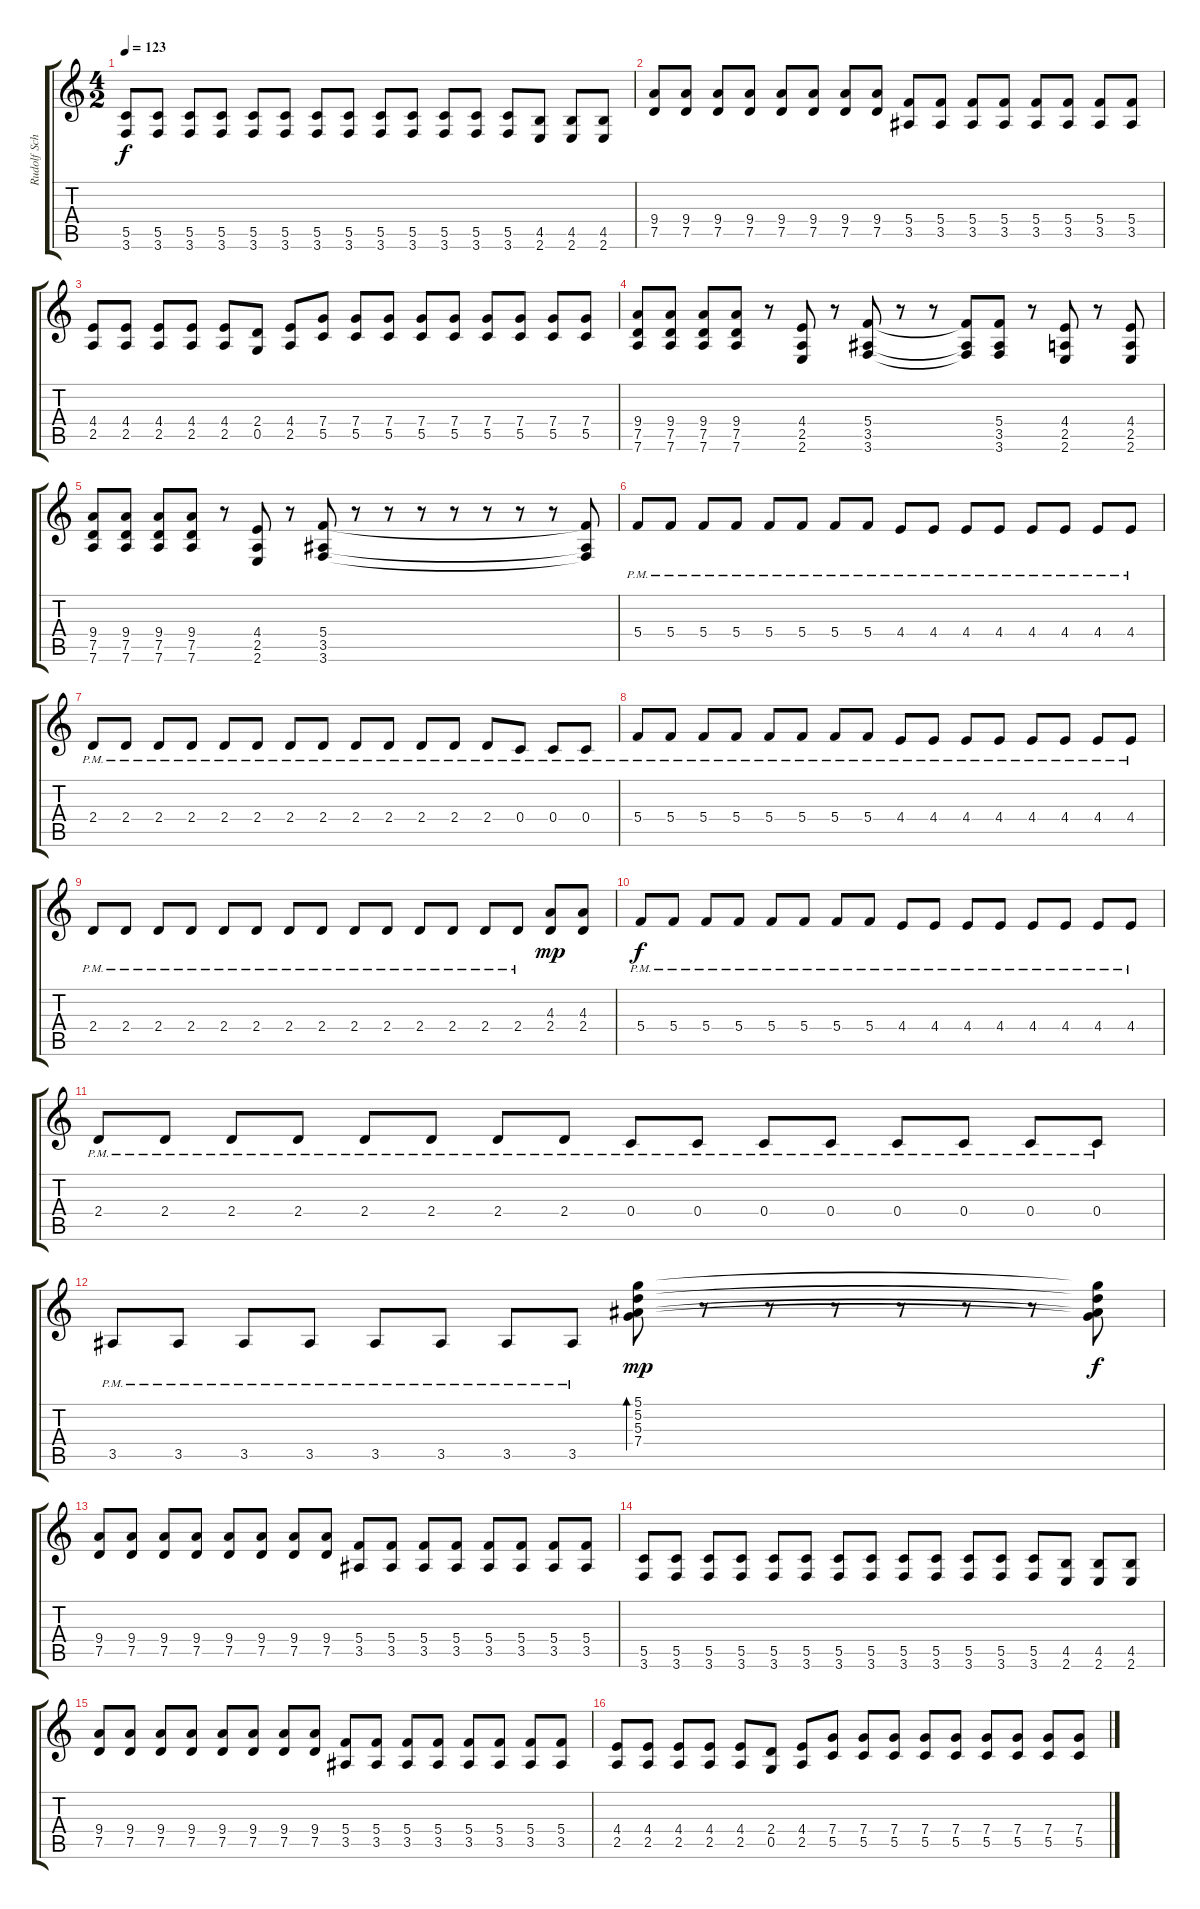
\track ("Rudolf Schenker" "Rudolf Sch") {instrument distortionguitar}
\staff {score tabs}
\tuning (D4 A3 F3 C3 G2 D2) {hide}
\ts (4 2)
\tempo 123
\clef g2
\ks c
(5.5 3.6).8{dy f} (5.5 3.6).8 (5.5 3.6).8 (5.5 3.6).8 (5.5 3.6).8 (5.5 3.6).8 (5.5 3.6).8 (5.5 3.6).8 (5.5 3.6).8 (5.5 3.6).8 (5.5 3.6).8 (5.5 3.6).8 (5.5 3.6).8 (4.5 2.6).8 (4.5 2.6).8 (4.5 2.6).8 |
(9.4 7.5).8 (9.4 7.5).8 (9.4 7.5).8 (9.4 7.5).8 (9.4 7.5).8 (9.4 7.5).8 (9.4 7.5).8 (9.4 7.5).8 (5.4 3.5).8 (5.4 3.5).8 (5.4 3.5).8 (5.4 3.5).8 (5.4 3.5).8 (5.4 3.5).8 (5.4 3.5).8 (5.4 3.5).8 |
(4.4 2.5).8 (4.4 2.5).8 (4.4 2.5).8 (4.4 2.5).8 (4.4 2.5).8 (2.4 0.5).8 (4.4 2.5).8 (7.4 5.5).8 (7.4 5.5).8 (7.4 5.5).8 (7.4 5.5).8 (7.4 5.5).8 (7.4 5.5).8 (7.4 5.5).8 (7.4 5.5).8 (7.4 5.5).8 |
(9.4 7.5 7.6).8 (9.4 7.5 7.6).8 (9.4 7.5 7.6).8 (9.4 7.5 7.6).8 r.8 (4.4 2.5 2.6).8 r.8 (5.4 3.5 3.6).8 r.8 r.8 (5.4{t} 3.5{t} 3.6{t}).8 (5.4 3.5 3.6).8 r.8 (4.4 2.5 2.6).8 r.8 (4.4 2.5 2.6).8 |
(9.4 7.5 7.6).8 (9.4 7.5 7.6).8 (9.4 7.5 7.6).8 (9.4 7.5 7.6).8 r.8 (4.4 2.5 2.6).8 r.8 (5.4 3.5 3.6).8 r.8 r.8 r.8 r.8 r.8 r.8 r.8 (5.4{t} 3.5{t} 3.6{t}).8 |
5.4{pm}.8 5.4{pm}.8 5.4{pm}.8 5.4{pm}.8 5.4{pm}.8 5.4{pm}.8 5.4{pm}.8 5.4{pm}.8 4.4{pm}.8 4.4{pm}.8 4.4{pm}.8 4.4{pm}.8 4.4{pm}.8 4.4{pm}.8 4.4{pm}.8 4.4{pm}.8 |
2.4{pm}.8 2.4{pm}.8 2.4{pm}.8 2.4{pm}.8 2.4{pm}.8 2.4{pm}.8 2.4{pm}.8 2.4{pm}.8 2.4{pm}.8 2.4{pm}.8 2.4{pm}.8 2.4{pm}.8 2.4{pm}.8 0.4{pm}.8 0.4{pm}.8 0.4{pm}.8 |
5.4{pm}.8 5.4{pm}.8 5.4{pm}.8 5.4{pm}.8 5.4{pm}.8 5.4{pm}.8 5.4{pm}.8 5.4{pm}.8 4.4{pm}.8 4.4{pm}.8 4.4{pm}.8 4.4{pm}.8 4.4{pm}.8 4.4{pm}.8 4.4{pm}.8 4.4{pm}.8 |
2.4{pm}.8 2.4{pm}.8 2.4{pm}.8 2.4{pm}.8 2.4{pm}.8 2.4{pm}.8 2.4{pm}.8 2.4{pm}.8 2.4{pm}.8 2.4{pm}.8 2.4{pm}.8 2.4{pm}.8 2.4{pm}.8 2.4{pm}.8 (4.3 2.4).8{dy mp} (4.3 2.4).8 |
5.4{pm}.8{dy f} 5.4{pm}.8 5.4{pm}.8 5.4{pm}.8 5.4{pm}.8 5.4{pm}.8 5.4{pm}.8 5.4{pm}.8 4.4{pm}.8 4.4{pm}.8 4.4{pm}.8 4.4{pm}.8 4.4{pm}.8 4.4{pm}.8 4.4{pm}.8 4.4{pm}.8 |
2.4{pm}.8 2.4{pm}.8 2.4{pm}.8 2.4{pm}.8 2.4{pm}.8 2.4{pm}.8 2.4{pm}.8 2.4{pm}.8 0.4{pm}.8 0.4{pm}.8 0.4{pm}.8 0.4{pm}.8 0.4{pm}.8 0.4{pm}.8 0.4{pm}.8 0.4{pm}.8 |
3.5{pm}.8 3.5{pm}.8 3.5{pm}.8 3.5{pm}.8 3.5{pm}.8 3.5{pm}.8 3.5{pm}.8 3.5{pm}.8 (5.1 5.2 5.3 7.4).8{bd 240 dy mp instrument overdrivenguitar} r.8 r.8 r.8 r.8 r.8 r.8 (5.1{t} 5.2{t} 5.3{t} 7.4{t}).8{dy f} |
(9.4 7.5).8{volume 13 instrument distortionguitar} (9.4 7.5).8 (9.4 7.5).8 (9.4 7.5).8 (9.4 7.5).8 (9.4 7.5).8 (9.4 7.5).8 (9.4 7.5).8 (5.4 3.5).8 (5.4 3.5).8 (5.4 3.5).8 (5.4 3.5).8 (5.4 3.5).8 (5.4 3.5).8 (5.4 3.5).8 (5.4 3.5).8 |
(5.5 3.6).8 (5.5 3.6).8 (5.5 3.6).8 (5.5 3.6).8 (5.5 3.6).8 (5.5 3.6).8 (5.5 3.6).8 (5.5 3.6).8 (5.5 3.6).8 (5.5 3.6).8 (5.5 3.6).8 (5.5 3.6).8 (5.5 3.6).8 (4.5 2.6).8 (4.5 2.6).8 (4.5 2.6).8 |
(9.4 7.5).8 (9.4 7.5).8 (9.4 7.5).8 (9.4 7.5).8 (9.4 7.5).8 (9.4 7.5).8 (9.4 7.5).8 (9.4 7.5).8 (5.4 3.5).8 (5.4 3.5).8 (5.4 3.5).8 (5.4 3.5).8 (5.4 3.5).8 (5.4 3.5).8 (5.4 3.5).8 (5.4 3.5).8 |
(4.4 2.5).8 (4.4 2.5).8 (4.4 2.5).8 (4.4 2.5).8 (4.4 2.5).8 (2.4 0.5).8 (4.4 2.5).8 (7.4 5.5).8 (7.4 5.5).8 (7.4 5.5).8 (7.4 5.5).8 (7.4 5.5).8 (7.4 5.5).8 (7.4 5.5).8 (7.4 5.5).8 (7.4 5.5).8
